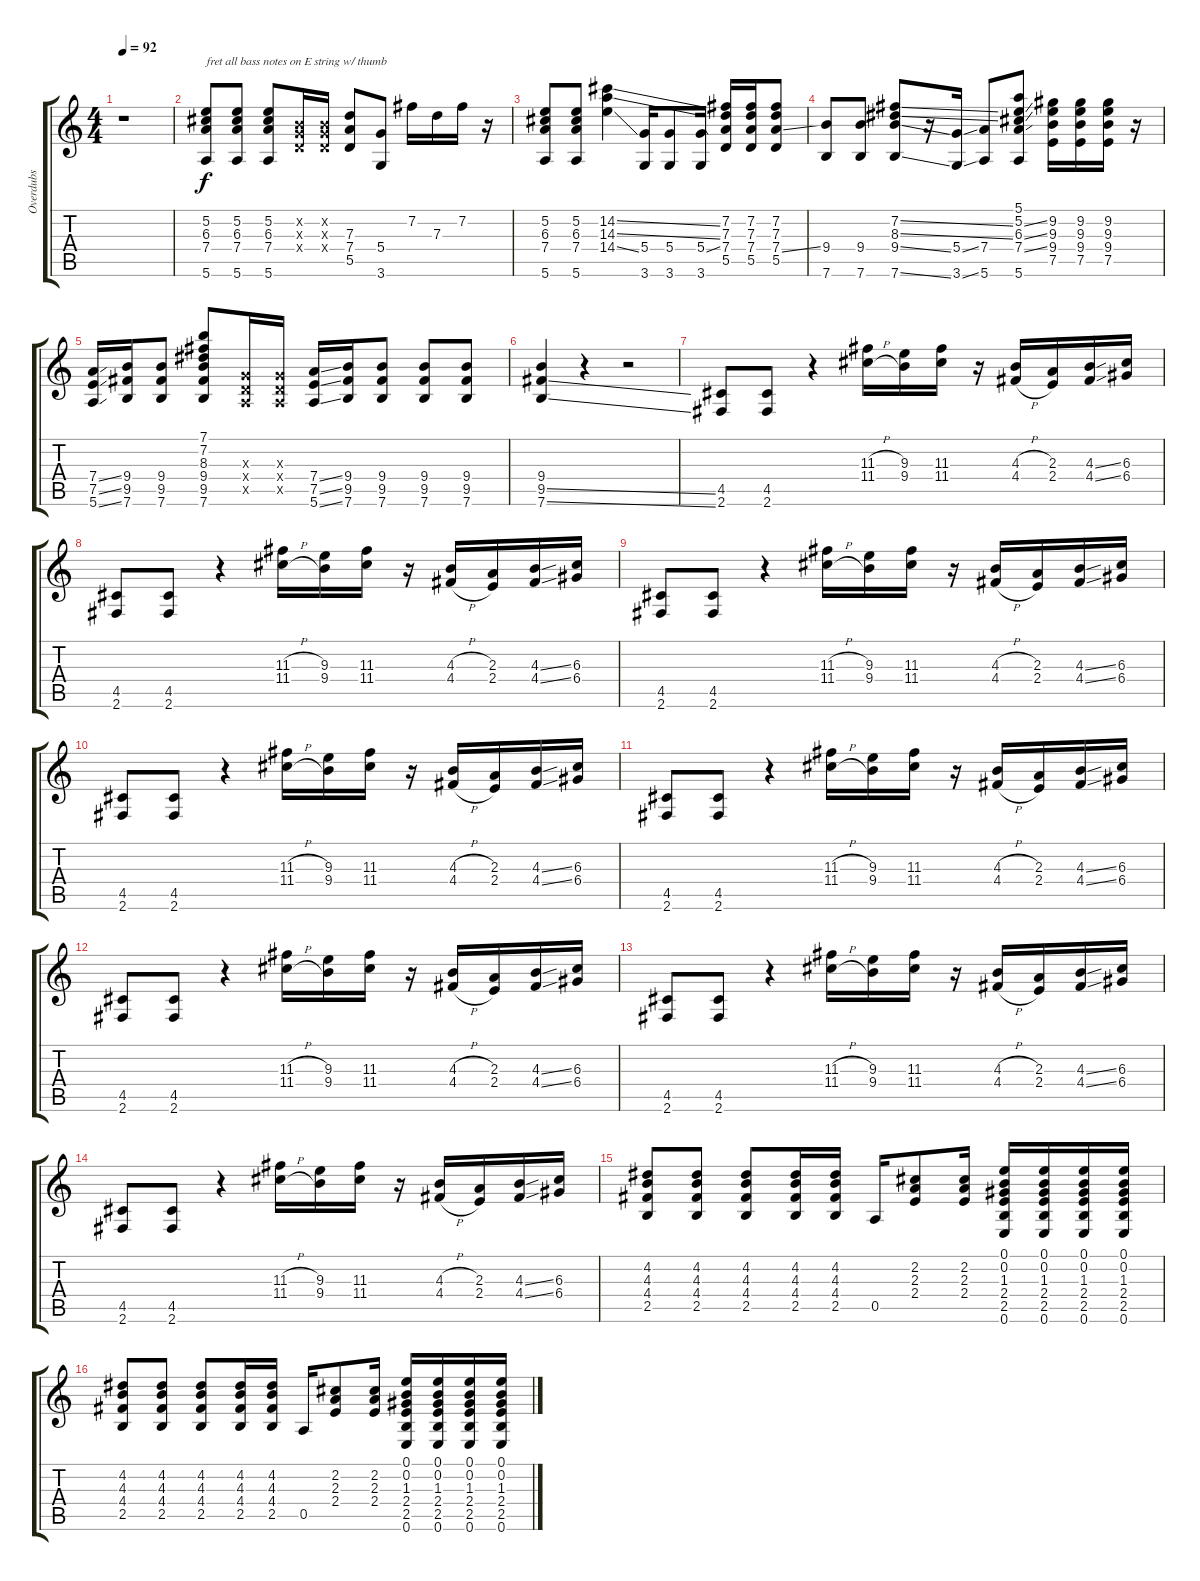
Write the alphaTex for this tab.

\track ("Overdubs" "Overdubs") {instrument overdrivenguitar}
\staff {score tabs}
\tuning (E4 B3 G3 D3 A2 E2) {hide}
\ts (4 4)
\tempo 92
\clef g2
\ks c
r.1{dy f} |
(5.2 6.3 7.4 5.6).8{txt "fret all bass notes on E string w/ thumb"} (5.2 6.3 7.4 5.6).8 (5.2 6.3 7.4 5.6).8 (0.2{x} 0.3{x} 0.4{x}).16 (0.2{x} 0.3{x} 0.4{x}).16 (7.3 7.4 5.5).8 (5.4 3.6).8 7.2.16 7.3.16 7.2.16 r.16 |
(5.2 6.3 7.4 5.6).8 (5.2 6.3 7.4 5.6).8 (14.2{ss} 14.3{ss} 14.4{ss}).4 (5.4 3.6).16 (5.4 3.6).8 (5.4{ss} 3.6).16 (7.2 7.3 7.4 5.5).16 (7.2 7.3 7.4 5.5).16 (7.2 7.3 7.4{ss} 5.5).8 |
(9.4 7.6).8 (9.4 7.6).8 (7.2{ss} 8.3{ss} 9.4{ss} 7.6{ss}).8 r.16 (5.4{ss} 3.6{ss}).16 (7.4 5.6).8 (5.1 5.2{ss} 6.3{ss} 7.4{ss} 5.6).8 (9.2 9.3 9.4 7.5).16 (9.2 9.3 9.4 7.5).16 (9.2 9.3 9.4 7.5).16 r.16 |
(7.4{ss} 7.5{ss} 5.6{ss}).16 (9.4 9.5 7.6).16 (9.4 9.5 7.6).8 (7.1 7.2 8.3 9.4 9.5 7.6).8 (0.3{x} 0.4{x} 0.5{x}).16 (0.3{x} 0.4{x} 0.5{x}).16 (7.4{ss} 7.5{ss} 5.6{ss}).16 (9.4 9.5 7.6).16 (9.4 9.5 7.6).8 (9.4 9.5 7.6).8 (9.4 9.5 7.6).8 |
(9.4 9.5{ss} 7.6{ss}).4 r.4 r.2 |
(4.5 2.6).8 (4.5 2.6).8 r.4 (11.3{h} 11.4{h}).16 (9.3 9.4).16 (11.3 11.4).16 r.16 (4.3{h} 4.4{h}).16 (2.3 2.4).16 (4.3{ss} 4.4{ss}).16 (6.3 6.4).16 |
(4.5 2.6).8 (4.5 2.6).8 r.4 (11.3{h} 11.4{h}).16 (9.3 9.4).16 (11.3 11.4).16 r.16 (4.3{h} 4.4{h}).16 (2.3 2.4).16 (4.3{ss} 4.4{ss}).16 (6.3 6.4).16 |
(4.5 2.6).8 (4.5 2.6).8 r.4 (11.3{h} 11.4{h}).16 (9.3 9.4).16 (11.3 11.4).16 r.16 (4.3{h} 4.4{h}).16 (2.3 2.4).16 (4.3{ss} 4.4{ss}).16 (6.3 6.4).16 |
(4.5 2.6).8 (4.5 2.6).8 r.4 (11.3{h} 11.4{h}).16 (9.3 9.4).16 (11.3 11.4).16 r.16 (4.3{h} 4.4{h}).16 (2.3 2.4).16 (4.3{ss} 4.4{ss}).16 (6.3 6.4).16 |
(4.5 2.6).8 (4.5 2.6).8 r.4 (11.3{h} 11.4{h}).16 (9.3 9.4).16 (11.3 11.4).16 r.16 (4.3{h} 4.4{h}).16 (2.3 2.4).16 (4.3{ss} 4.4{ss}).16 (6.3 6.4).16 |
(4.5 2.6).8 (4.5 2.6).8 r.4 (11.3{h} 11.4{h}).16 (9.3 9.4).16 (11.3 11.4).16 r.16 (4.3{h} 4.4{h}).16 (2.3 2.4).16 (4.3{ss} 4.4{ss}).16 (6.3 6.4).16 |
(4.5 2.6).8 (4.5 2.6).8 r.4 (11.3{h} 11.4{h}).16 (9.3 9.4).16 (11.3 11.4).16 r.16 (4.3{h} 4.4{h}).16 (2.3 2.4).16 (4.3{ss} 4.4{ss}).16 (6.3 6.4).16 |
(4.5 2.6).8 (4.5 2.6).8 r.4 (11.3{h} 11.4{h}).16 (9.3 9.4).16 (11.3 11.4).16 r.16 (4.3{h} 4.4{h}).16 (2.3 2.4).16 (4.3{ss} 4.4{ss}).16 (6.3 6.4).16 |
(4.2 4.3 4.4 2.5).8 (4.2 4.3 4.4 2.5).8 (4.2 4.3 4.4 2.5).8 (4.2 4.3 4.4 2.5).16 (4.2 4.3 4.4 2.5).16 0.5.16 (2.2 2.3 2.4).8 (2.2 2.3 2.4).16 (0.1 0.2 1.3 2.4 2.5 0.6).16 (0.1 0.2 1.3 2.4 2.5 0.6).16 (0.1 0.2 1.3 2.4 2.5 0.6).16 (0.1 0.2 1.3 2.4 2.5 0.6).16 |
(4.2 4.3 4.4 2.5).8 (4.2 4.3 4.4 2.5).8 (4.2 4.3 4.4 2.5).8 (4.2 4.3 4.4 2.5).16 (4.2 4.3 4.4 2.5).16 0.5.16 (2.2 2.3 2.4).8 (2.2 2.3 2.4).16 (0.1 0.2 1.3 2.4 2.5 0.6).16 (0.1 0.2 1.3 2.4 2.5 0.6).16 (0.1 0.2 1.3 2.4 2.5 0.6).16 (0.1 0.2 1.3{ss} 2.4{ss} 2.5{ss} 0.6).16
